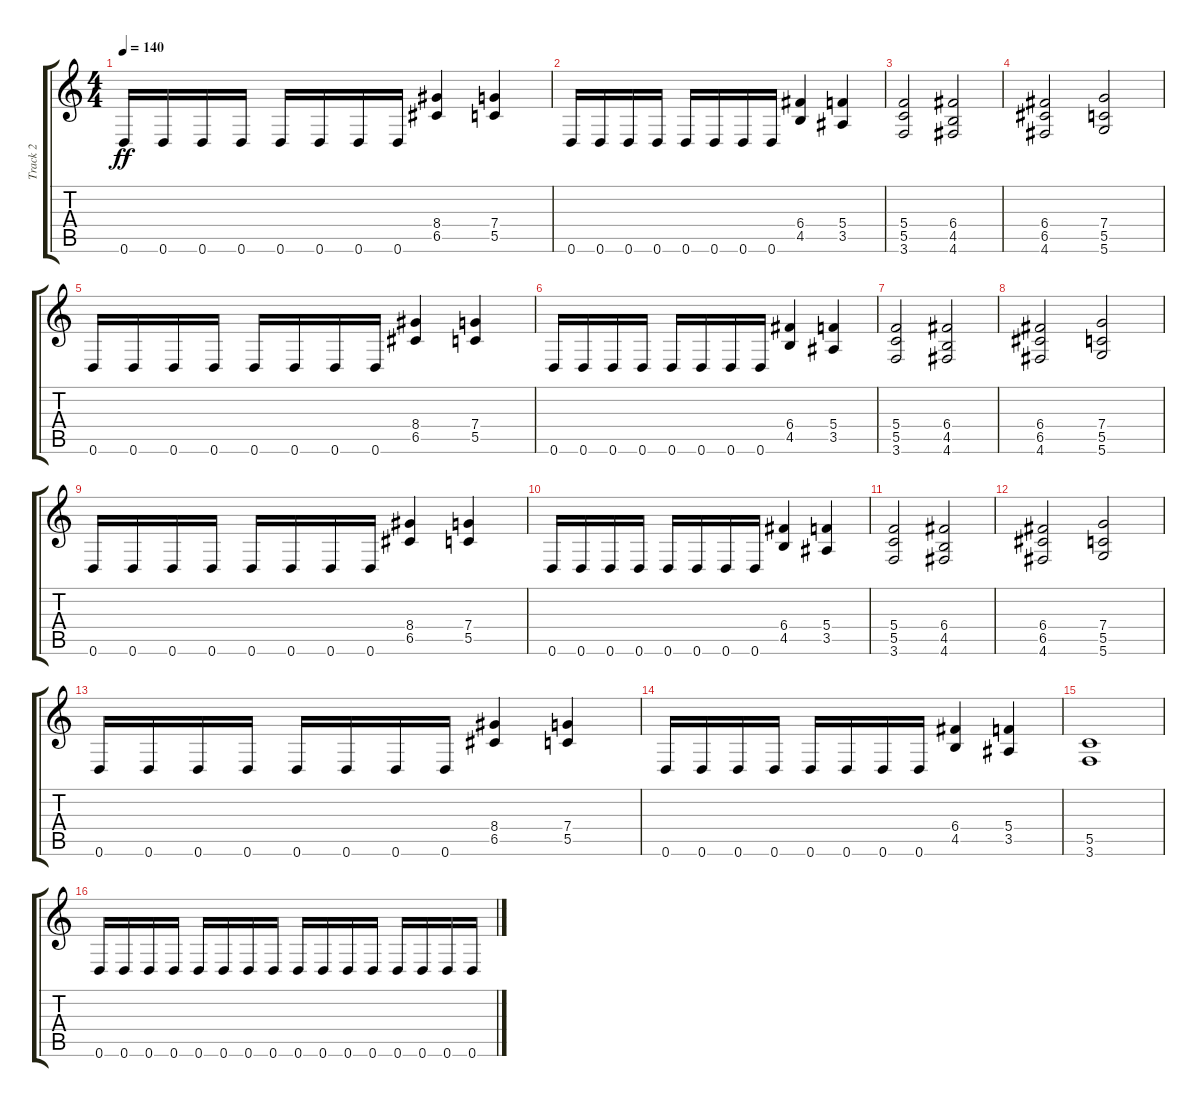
\track ("Track 2" "Track 2") {instrument distortionguitar}
\staff {score tabs}
\tuning (D4 A3 F3 C3 G2 D2) {hide}
\ts (4 4)
\tempo 140
\clef g2
\ks c
0.6.16{dy ff} 0.6.16 0.6.16 0.6.16 0.6.16 0.6.16 0.6.16 0.6.16 (8.4 6.5).4 (7.4 5.5).4 |
0.6.16 0.6.16 0.6.16 0.6.16 0.6.16 0.6.16 0.6.16 0.6.16 (6.4 4.5).4 (5.4 3.5).4 |
(5.4 5.5 3.6).2 (6.4 4.5 4.6).2 |
(6.4 6.5 4.6).2 (7.4 5.5 5.6).2 |
0.6.16 0.6.16 0.6.16 0.6.16 0.6.16 0.6.16 0.6.16 0.6.16 (8.4 6.5).4 (7.4 5.5).4 |
0.6.16 0.6.16 0.6.16 0.6.16 0.6.16 0.6.16 0.6.16 0.6.16 (6.4 4.5).4 (5.4 3.5).4 |
(5.4 5.5 3.6).2 (6.4 4.5 4.6).2 |
(6.4 6.5 4.6).2 (7.4 5.5 5.6).2 |
0.6.16 0.6.16 0.6.16 0.6.16 0.6.16 0.6.16 0.6.16 0.6.16 (8.4 6.5).4 (7.4 5.5).4 |
0.6.16 0.6.16 0.6.16 0.6.16 0.6.16 0.6.16 0.6.16 0.6.16 (6.4 4.5).4 (5.4 3.5).4 |
(5.4 5.5 3.6).2 (6.4 4.5 4.6).2 |
(6.4 6.5 4.6).2 (7.4 5.5 5.6).2 |
0.6.16 0.6.16 0.6.16 0.6.16 0.6.16 0.6.16 0.6.16 0.6.16 (8.4 6.5).4 (7.4 5.5).4 |
0.6.16 0.6.16 0.6.16 0.6.16 0.6.16 0.6.16 0.6.16 0.6.16 (6.4 4.5).4 (5.4 3.5).4 |
(5.5 3.6).1 |
0.6.16 0.6.16 0.6.16 0.6.16 0.6.16 0.6.16 0.6.16 0.6.16 0.6.16 0.6.16 0.6.16 0.6.16 0.6.16 0.6.16 0.6.16 0.6.16
